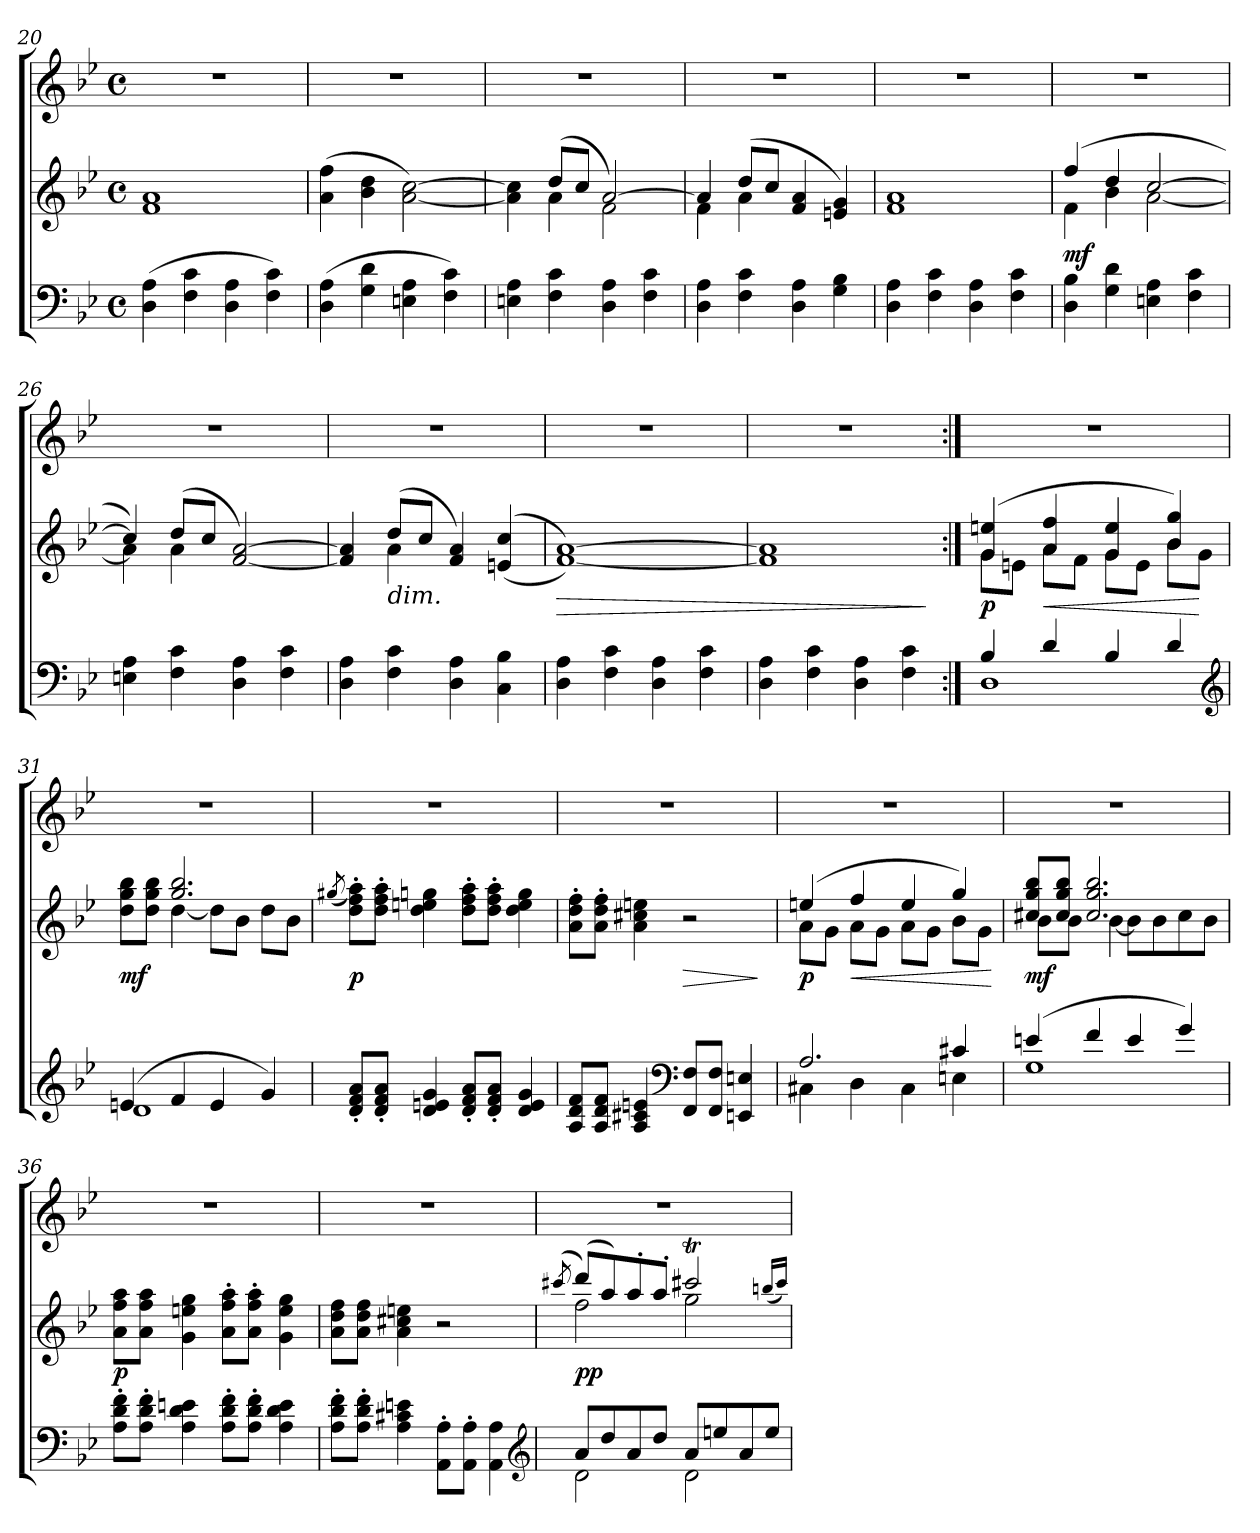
**kern	**kern	**dynam	**kern
*part3	*part2	*part2	*part1
*staff3	*staff2	*staff2	*staff1
*clefF4	*clefG2	*	*clefG2
*k[b-e-]	*k[b-e-]	*	*k[b-e-]
*B-:	*B-:	*	*B-:
*M4/4	*M4/4	*	*M4/4
*met(c)	*met(c)	*	*met(c)
=20	=20	=20	=20
(4D 4A	1f 1a	.	1r
4F 4c	.	.	.
4D 4A	.	.	.
4F 4c)	.	.	.
=21	=21	=21	=21
(4D 4A	(4a 4ff	.	1r
4G 4d	4b- 4dd	.	.
4En 4A	[2a [2cc)	.	.
4F 4c)	.	.	.
=22	=22	=22	=22
*	*^	*	*
4En 4A	4a] 4cc]	4ryy	.	1r
4F 4c	(8ddL	4a	.	.
.	8ccJ	.	.	.
4D 4A	[2a)	2f	.	.
4F 4c	.	.	.	.
=23	=23	=23	=23	=23
4D 4A	4a]	4f	.	1r
4F 4c	(8ddL	4a	.	.
.	8ccJ	.	.	.
4D 4A	4f 4a	2ryy	.	.
4G 4B-	4en 4g)	.	.	.
*	*v	*v	*	*
=24	=24	=24	=24
4D 4A	1f 1a	.	1r
4F 4c	.	.	.
4D 4A	.	.	.
4F 4c	.	.	.
=25	=25	=25	=25
*	*^	*	*
4D 4B-	(4ff	4f	mf	1r
4G 4d	4dd	4b-	.	.
4En 4A	[2cc	[2a	.	.
4F 4c	.	.	.	.
=26	=26	=26	=26	=26
4En 4A	4cc])	4a]	.	1r
4F 4c	(8ddL	4a	.	.
.	8ccJ	.	.	.
4D 4A	[2f [2a)	2ryy	.	.
4F 4c	.	.	.	.
=27	=27	=27	=27	=27
4D 4A	4f] 4a]	4ryy	.	1r
!	!LO:TX:b:i:t=dim.	!	!	!
4F 4c	(8ddL	4a	.	.
.	8ccJ	.	.	.
4D 4A	4f 4a)	2ryy	.	.
4C 4B-	(<(>4en 4cc	.	.	.
*	*v	*v	*	*
=28	=28	=28	=28
!	!	!LO:HP:b	!
4D 4A	[1f [1a))	>	1r
4F 4c	.	.	.
4D 4A	.	.	.
4F 4c	.	.	.
=29	=29	=29	=29
4D 4A	1f] 1a]	.	1r
4F 4c	.	.	.
4D 4A	.	.	.
4F 4c	.	.	.
.	.	]	.
=30:|!	=30:|!	=30:|!	=30:|!
*^	*^	*	*
4B-	1D	(4g 4een	8gL	p	1r
.	.	.	8enJ	.	.
!	!	!	!	!LO:HP:b	!
4d	.	4a 4ff	8aL	<	.
.	.	.	8fJ	.	.
4B-	.	4g 4ee	8gL	.	.
.	.	.	8eJ	.	.
4d	.	4b- 4gg)	8b-L	.	.
.	.	.	8gJ	[	.
*clefG2	*	*	*	*	*
=31	=31	=31	=31	=31	=31
(4en	1d	8dd 8gg 8bb-L	4ryy	mf	1r
.	.	8dd 8gg 8bb-J	.	.	.
4f	.	2.gg 2.bb-	[4dd	.	.
4e	.	.	8ddL]	.	.
.	.	.	8b-J	.	.
4g)	.	.	8ddL	.	.
.	.	.	8b-J	.	.
*v	*v	*	*	*	*
*	*v	*v	*	*
=32	=32	=32	=32
.	(8qgg#X/	.	.
8d' 8f' 8a'L	8dd' 8ff' 8aa'L)	p	1r
8d' 8f' 8a'J	8dd' 8ff' 8aa'J	.	.
4d 4en 4g	4dd 4een 4ggn	.	.
8d' 8f' 8a'L	8dd' 8ff' 8aa'L	.	.
8d' 8f' 8a'J	8dd' 8ff' 8aa'J	.	.
4d 4e 4g	4dd 4ee 4gg	.	.
=33	=33	=33	=33
8A 8d 8fL	8a' 8dd' 8ff'L	.	1r
8A 8d 8fJ	8a' 8dd' 8ff'J	.	.
4A 4c#X 4en	4a 4cc#X 4een	.	.
*clefF4	*	*	*
!	!	!LO:HP:b	!
8FF 8FL	2r	>	.
8FF 8FJ	.	.	.
4EEn 4En	.	.	.
.	.	]	.
=34	=34	=34	=34
*^	*^	*	*
2.A	4C#X	(4een	8aL	p	1r
.	.	.	8gJ	.	.
!	!	!	!	!LO:HP:b	!
.	4D	4ff	8aL	<	.
.	.	.	8gJ	.	.
.	4C#	4ee	8aL	.	.
.	.	.	8gJ	.	.
4c#X	4En	4gg)	8b-L	.	.
.	.	.	8gJ	.	.
*v	*v	*	*	*	*
*	*v	*v	*	*
.	.	[	.
=35	=35	=35	=35
*^	*^	*	*
(4en	1G	8cc#X 8gg 8bb-L	8b-L	mf	1r
.	.	8cc# 8gg 8bb-J	8b-J	.	.
4f	.	2.cc# 2.gg 2.bb-	[4b-	.	.
4e	.	.	8b-L]	.	.
.	.	.	8b-	.	.
4g)	.	.	8cc#	.	.
.	.	.	8b-J	.	.
*v	*v	*	*	*	*
*	*v	*v	*	*
=36	=36	=36	=36
8A' 8d' 8f'L	8a 8ff 8aaL	p	1r
8A' 8d' 8f'J	8a 8ff 8aaJ	.	.
4A 4d 4en	4g 4een 4gg	.	.
8A' 8d' 8f'L	8a' 8ff' 8aa'L	.	.
8A' 8d' 8f'J	8a' 8ff' 8aa'J	.	.
4A 4d 4e	4g 4ee 4gg	.	.
=37	=37	=37	=37
8A' 8d' 8f'L	8a 8dd 8ffL	.	1r
8A' 8d' 8f'J	8a 8dd 8ffJ	.	.
4A 4c#X 4en	4a 4cc#X 4een	.	.
8AA' 8A'L	2r	.	.
8AA' 8A'J	.	.	.
4AA 4A	.	.	.
*clefG2	*	*	*
=38	=38	=38	=38
.	(8qccc#X/	.	.
*^	*^	*	*
8aL	2d	(8dddL)	2ff	pp	1r
8dd	.	8aa)	.	.	.
8a	.	8aa'	.	.	.
8ddJ	.	8aa'J	.	.	.
8aL	2d	2ccc#Xt	2gg	.	.
8een	.	.	.	.	.
8a	.	.	.	.	.
8eeJ	.	.	.	.	.
*v	*v	*	*	*	*
*	*v	*v	*	*
.	(16qqbbn/LL	.	.
.	16qqccc#/JJ)	.	.
=	=	=	=
*-	*-	*-	*-
